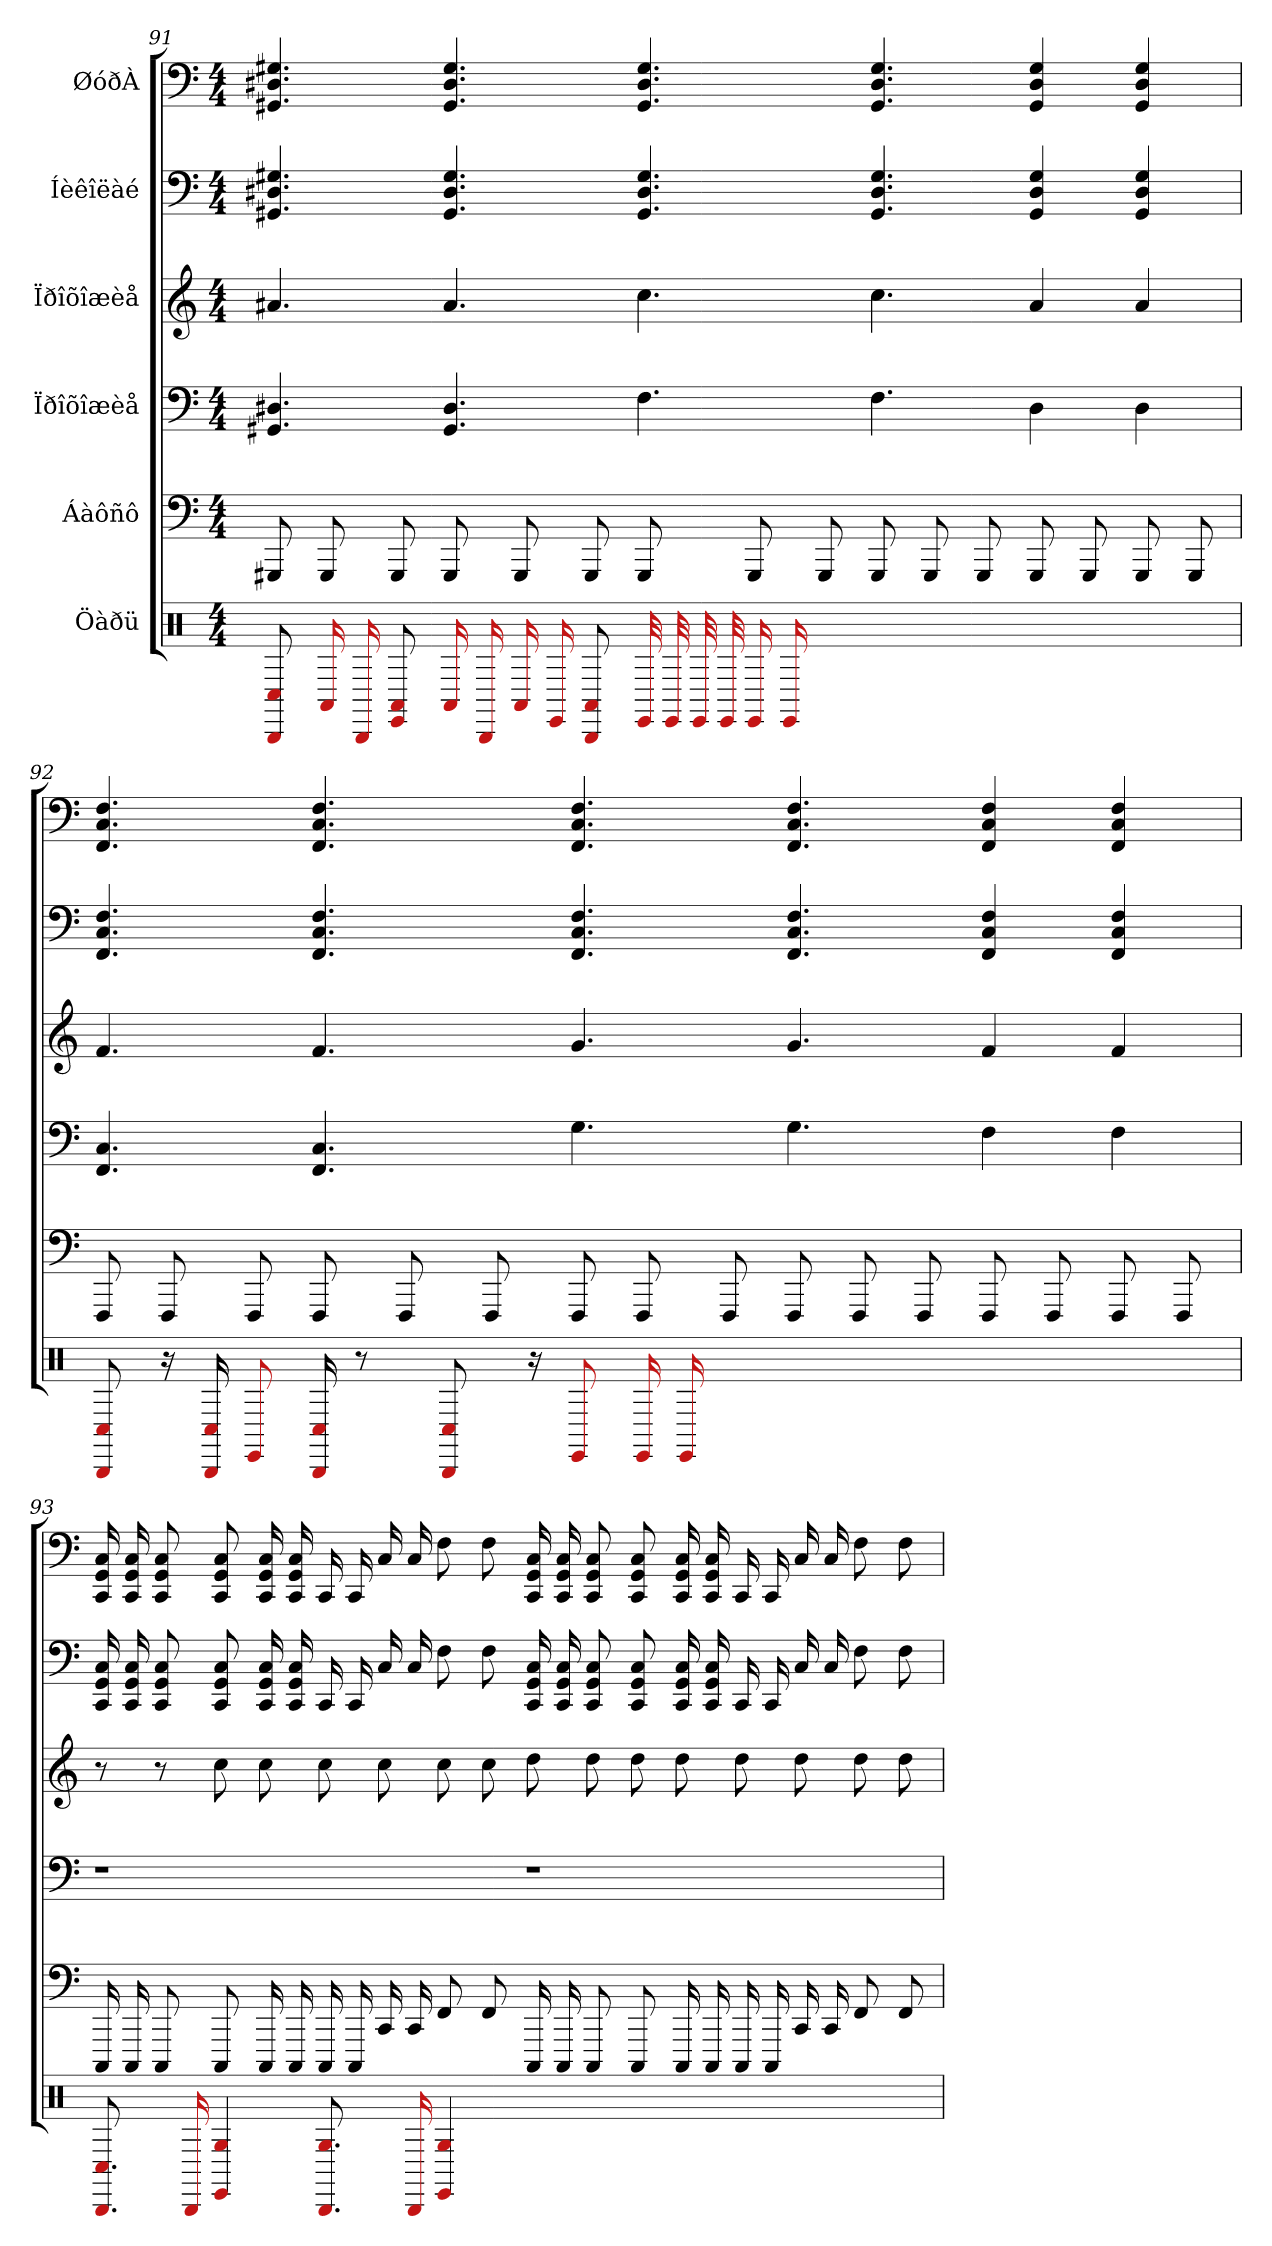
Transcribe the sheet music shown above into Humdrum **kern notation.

**kern	**kern	**kern	**kern	**kern	**kern
*part6	*part5	*part4	*part3	*part2	*part1
*staff6	*staff5	*staff4	*staff3	*staff2	*staff1
*I"Öàðü	*I"Áàôñô	*I"Ïðîõîæèå	*I"Ïðîõîæèå	*I"Íèêîëàé	*I"ØóðÀ
*clefX	*	*	*	*	*
*k[]	*k[]	*k[]	*k[]	*k[]	*k[]
*M4/4	*M4/4	*M4/4	*M4/4	*M4/4	*M4/4
=91	=91	=91	=91	=91	=91
8C# 8BBB	8GGG#	4.D# 4.GG#	4.a#	4.G# 4.D# 4.GG#	4.G# 4.D# 4.GG#
16AA#	8GGG#	.	.	.	.
16BBB	.	.	.	.	.
8EE 8AA#	8GGG#	.	.	.	.
16AA#	8GGG#	4.D# 4.GG#	4.a#	4.G# 4.D# 4.GG#	4.G# 4.D# 4.GG#
16BBB	.	.	.	.	.
16AA#	8GGG#	.	.	.	.
16EE	.	.	.	.	.
8BBB 8AA#	8GGG#	.	.	.	.
32EE	8GGG#	4.F	4.cc	4.G# 4.D# 4.GG#	4.G# 4.D# 4.GG#
32EE	.	.	.	.	.
32EE	.	.	.	.	.
32EE	.	.	.	.	.
16EE	8GGG#	.	.	.	.
16EE	.	.	.	.	.
1ryy	8GGG#	.	.	.	.
.	8GGG#	4.F	4.cc	4.G# 4.D# 4.GG#	4.G# 4.D# 4.GG#
.	8GGG#	.	.	.	.
.	8GGG#	.	.	.	.
.	8GGG#	4D#	4a#	4G# 4D# 4GG#	4G# 4D# 4GG#
.	8GGG#	.	.	.	.
.	8GGG#	4D#	4a#	4G# 4D# 4GG#	4G# 4D# 4GG#
.	8GGG#	.	.	.	.
=92	=92	=92	=92	=92	=92
8BBB 8C#	8FFF	4.C 4.FF	4.f	4.F 4.C 4.FF	4.F 4.C 4.FF
16r	8FFF	.	.	.	.
16BBB 16C#	.	.	.	.	.
8EE	8FFF	.	.	.	.
16BBB 16C#	8FFF	4.C 4.FF	4.f	4.F 4.C 4.FF	4.F 4.C 4.FF
8r	.	.	.	.	.
.	8FFF	.	.	.	.
8BBB 8C#	.	.	.	.	.
.	8FFF	.	.	.	.
16r	.	.	.	.	.
8EE	8FFF	4.G	4.g	4.F 4.C 4.FF	4.F 4.C 4.FF
16EE	8FFF	.	.	.	.
16EE	.	.	.	.	.
1ryy	8FFF	.	.	.	.
.	8FFF	4.G	4.g	4.F 4.C 4.FF	4.F 4.C 4.FF
.	8FFF	.	.	.	.
.	8FFF	.	.	.	.
.	8FFF	4F	4f	4F 4C 4FF	4F 4C 4FF
.	8FFF	.	.	.	.
.	8FFF	4F	4f	4F 4C 4FF	4F 4C 4FF
.	8FFF	.	.	.	.
=93	=93	=93	=93	=93	=93
8.BBB 8.C#	16CCC	1r	8r	16C 16GG 16CC	16C 16GG 16CC
.	16CCC	.	.	16C 16GG 16CC	16C 16GG 16CC
.	8CCC	.	8r	8C 8GG 8CC	8C 8GG 8CC
16BBB	.	.	.	.	.
4EE 4G	8CCC	.	8cc	8C 8GG 8CC	8C 8GG 8CC
.	16CCC	.	8cc	16C 16GG 16CC	16C 16GG 16CC
.	16CCC	.	.	16C 16GG 16CC	16C 16GG 16CC
8.BBB 8.G	16CCC	.	8cc	16CC	16CC
.	16CCC	.	.	16CC	16CC
.	16CC	.	8cc	16C	16C
16BBB	16CC	.	.	16C	16C
4EE 4G	8FF	.	8cc	8F	8F
.	8FF	.	8cc	8F	8F
1ryy	16CCC	1r	8dd	16C 16GG 16CC	16C 16GG 16CC
.	16CCC	.	.	16C 16GG 16CC	16C 16GG 16CC
.	8CCC	.	8dd	8C 8GG 8CC	8C 8GG 8CC
.	8CCC	.	8dd	8C 8GG 8CC	8C 8GG 8CC
.	16CCC	.	8dd	16C 16GG 16CC	16C 16GG 16CC
.	16CCC	.	.	16C 16GG 16CC	16C 16GG 16CC
.	16CCC	.	8dd	16CC	16CC
.	16CCC	.	.	16CC	16CC
.	16CC	.	8dd	16C	16C
.	16CC	.	.	16C	16C
.	8FF	.	8dd	8F	8F
.	8FF	.	8dd	8F	8F
=	=	=	=	=	=
*-	*-	*-	*-	*-	*-
